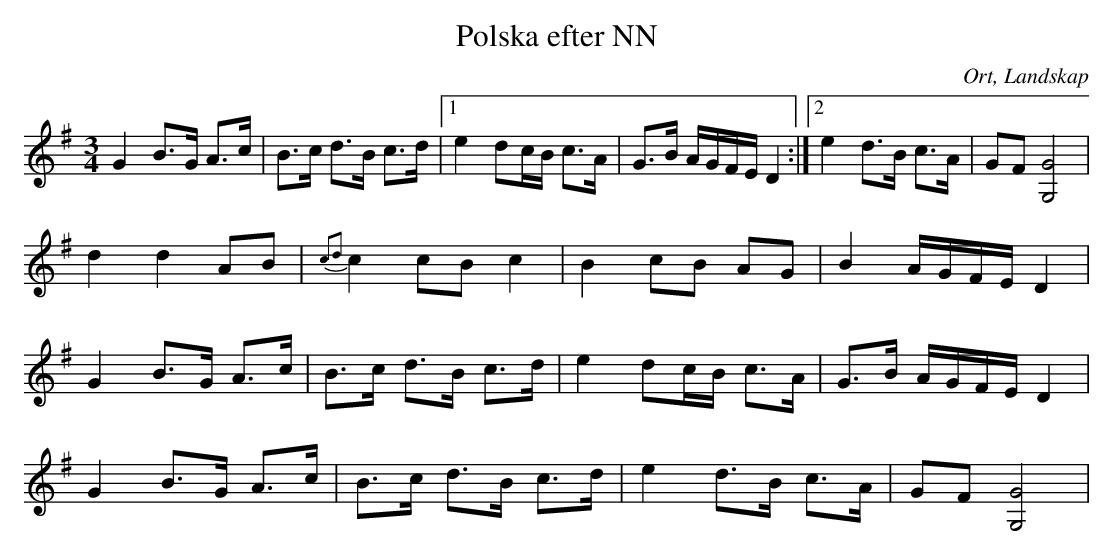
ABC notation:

X:1
T:Polska efter NN
O:Ort, Landskap
M:3/4
L:1/8
K:G
G2 B>G A>c|B>c d>B c>d |1 e2 dc/B/ c>A| G>B A/G/F/E/ D2:|2 e2 d>B c>A|GF [G4G,4]  |
 d2 d2 AB|{c2d2}c2 cB c2|B2 cB AG|B2 A/G/F/E/ D2 |
G2 B>G A>c|B>c d>B c>d |e2 dc/B/ c>A|G>B A/G/F/E/ D2 |
G2 B>G A>c |B>c d>B c>d|e2 d>B c>A|GF [G,4G4] |
